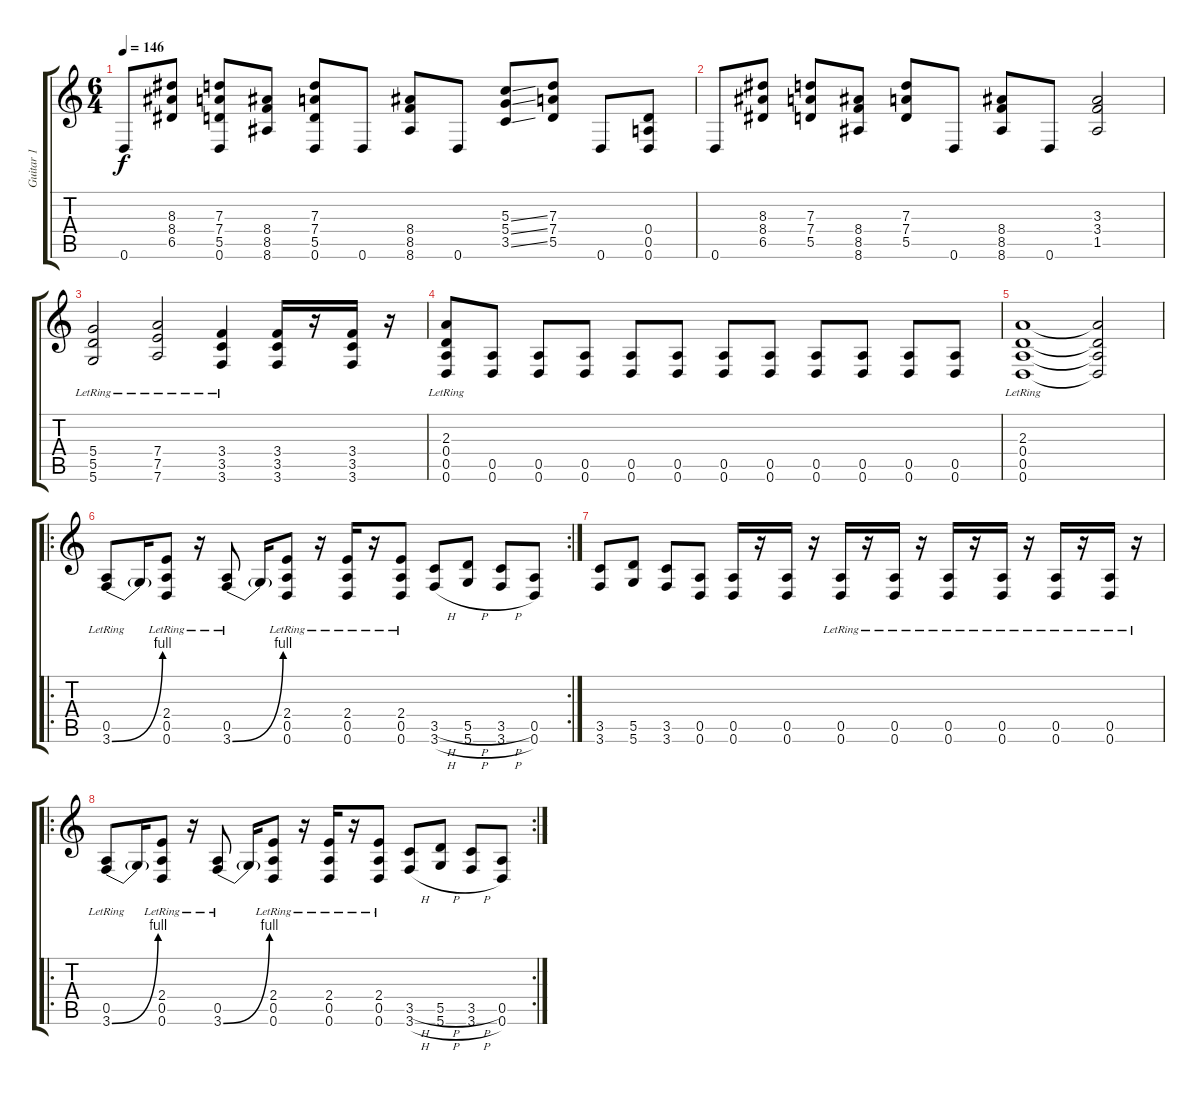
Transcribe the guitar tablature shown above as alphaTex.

\track ("Guitar 1" "Guitar 1") {instrument electricguitarjazz}
\staff {score tabs}
\tuning (E4 B3 G3 D3 A2 D2) {hide}
\ts (6 4)
\tempo 146
\clef g2
\ks c
0.6.8{dy f volume 13 instrument overdrivenguitar} (8.3 8.4 6.5).8 (7.3 7.4 5.5 0.6).8 (8.4 8.5 8.6).8 (7.3 7.4 5.5 0.6).8 0.6.8 (8.4 8.5 8.6).8 0.6.8 (5.3{ss} 5.4{ss} 3.5{ss}).8 (7.3 7.4 5.5).8 0.6.8 (0.4 0.5 0.6).8 |
0.6.8{volume 13 instrument overdrivenguitar} (8.3 8.4 6.5).8 (7.3 7.4 5.5).8 (8.4 8.5 8.6).8 (7.3 7.4 5.5).8 0.6.8 (8.4 8.5 8.6).8 0.6.8 (3.3 3.4 1.5).2 |
(5.4{lr} 5.5{lr} 5.6{lr}).2 (7.4{lr} 7.5{lr} 7.6{lr}).2 (3.4 3.5 3.6{lr}).4 (3.4 3.5 3.6).16 r.16 (3.4 3.5 3.6).16 r.16 |
(2.3{lr} 0.4{lr} 0.5{lr} 0.6{lr}).8 (0.5 0.6).8 (0.5 0.6).8 (0.5 0.6).8 (0.5 0.6).8 (0.5 0.6).8 (0.5 0.6).8 (0.5 0.6).8 (0.5 0.6).8 (0.5 0.6).8 (0.5 0.6).8 (0.5 0.6).8 |
(2.3{lr} 0.4{lr} 0.5{lr} 0.6{lr}).1 (2.3{t} 0.4{t} 0.5{t} 0.6{t}).2 |
\ro
\rc 2
(0.5{lr} 3.6{be (bend 0 0 60 4)}).8{instrument overdrivenguitar} 3.6{t}.16 (2.4 0.5{lr} 0.6{lr}).8 r.16 (0.5{lr} 3.6{be (bend 0 0 60 4)}).8 3.6{t}.16 (2.4 0.5{lr} 0.6{lr}).8 r.16 (2.4 0.5{lr} 0.6{lr}).16 r.16 (2.4 0.5{lr} 0.6{lr}).8 (3.5{h} 3.6{h}).8 (5.5{h} 5.6{h}).8 (3.5{h} 3.6{h}).8 (0.5 0.6).8 |
(3.5 3.6).8 (5.5 5.6).8 (3.5 3.6).8 (0.5 0.6).8 (0.5 0.6).16 r.16 (0.5 0.6).16 r.16 (0.5{lr} 0.6{lr}).16 r.16 (0.5{lr} 0.6{lr}).16 r.16 (0.5{lr} 0.6{lr}).16 r.16 (0.5{lr} 0.6{lr}).16 r.16 (0.5{lr} 0.6{lr}).16 r.16 (0.5{lr} 0.6{lr}).16 r.16 |
\ro
\rc 2
(0.5{lr} 3.6{be (bend 0 0 60 4)}).8{instrument overdrivenguitar} 3.6{t}.16 (2.4 0.5{lr} 0.6{lr}).8 r.16 (0.5{lr} 3.6{be (bend 0 0 60 4)}).8 3.6{t}.16 (2.4 0.5{lr} 0.6{lr}).8 r.16 (2.4 0.5{lr} 0.6{lr}).16 r.16 (2.4 0.5{lr} 0.6{lr}).8 (3.5{h} 3.6{h}).8 (5.5{h} 5.6{h}).8 (3.5{h} 3.6{h}).8 (0.5 0.6).8
